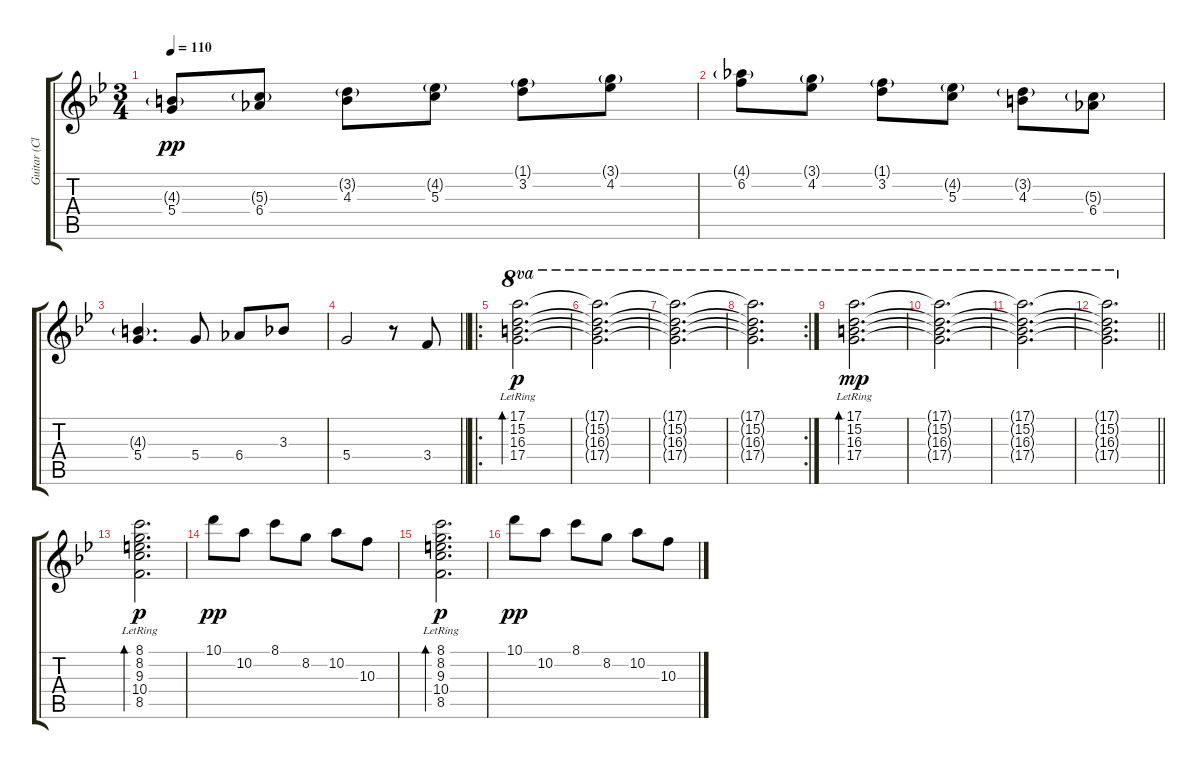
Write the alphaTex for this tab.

\track ("Guitar (Clean)" "Guitar (Cl") {instrument electricguitarclean}
\staff {score tabs}
\tuning (E4 B3 G3 D3 A2 E2) {hide}
\ts (3 4)
\tempo 110
\clef g2
\ks bb
(4.3{g} 5.4).8{dy pp} (5.3{g} 6.4).8 (3.2{g} 4.3).8 (4.2{g} 5.3).8 (1.1{g} 3.2).8 (3.1{g} 4.2).8 |
(4.1{g} 6.2).8 (3.1{g} 4.2).8 (1.1{g} 3.2).8 (4.2{g} 5.3).8 (3.2{g} 4.3).8 (5.3{g} 6.4).8 |
(4.3{g} 5.4).4{d} 5.4.8 6.4.8 3.3.8 |
\barLineRight lightlight
5.4.2 r.8 3.4.8 |
\ro
(17.1{lr} 15.2{lr} 16.3{lr} 17.4{lr}).2{d bd 30 ot 8va dy p} |
(17.1{t} 15.2{t} 16.3{t} 17.4{t}).2{d ot 8va} |
(17.1{t} 15.2{t} 16.3{t} 17.4{t}).2{d ot 8va} |
\rc 2
(17.1{t} 15.2{t} 16.3{t} 17.4{t}).2{d ot 8va} |
(17.1{lr} 15.2{lr} 16.3{lr} 17.4{lr}).2{d bd 30 ot 8va dy mp} |
(17.1{t} 15.2{t} 16.3{t} 17.4{t}).2{d ot 8va} |
(17.1{t} 15.2{t} 16.3{t} 17.4{t}).2{d ot 8va} |
\barLineRight lightlight
(17.1{t} 15.2{t} 16.3{t} 17.4{t}).2{d ot 8va} |
(8.1{lr} 8.2{lr} 9.3{lr} 10.4{lr} 8.5{lr}).2{d bd 30 dy p} |
10.1.8{dy pp} 10.2.8 8.1.8 8.2.8 10.2.8 10.3.8 |
(8.1{lr} 8.2{lr} 9.3{lr} 10.4{lr} 8.5{lr}).2{d bd 30 dy p} |
10.1.8{dy pp} 10.2.8 8.1.8 8.2.8 10.2.8 10.3.8
